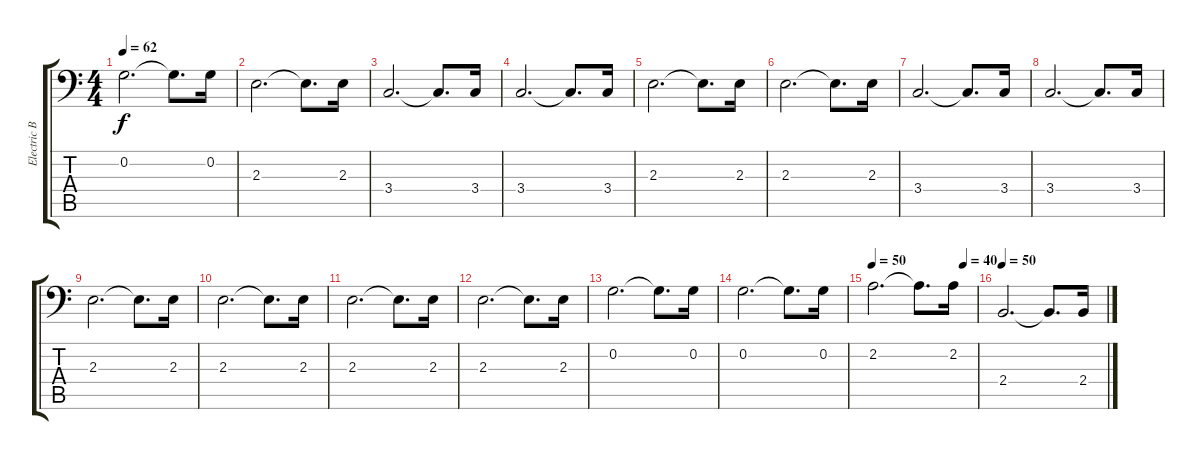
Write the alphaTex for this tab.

\track ("Electric Bass Guitar" "Electric B") {instrument electricbassfinger}
\staff {score tabs}
\tuning (C3 G2 D2 A1 E1 B0) {hide}
\ts (4 4)
\tempo 62
\clef f4
\ks c
0.2.2{d dy f} 0.2{t}.8{d} 0.2.16 |
2.3.2{d} 2.3{t}.8{d} 2.3.16 |
3.4.2{d} 3.4{t}.8{d} 3.4.16 |
3.4.2{d} 3.4{t}.8{d} 3.4.16 |
2.3.2{d} 2.3{t}.8{d} 2.3.16 |
2.3.2{d} 2.3{t}.8{d} 2.3.16 |
3.4.2{d} 3.4{t}.8{d} 3.4.16 |
3.4.2{d} 3.4{t}.8{d} 3.4.16 |
2.3.2{d} 2.3{t}.8{d} 2.3.16 |
2.3.2{d} 2.3{t}.8{d} 2.3.16 |
2.3.2{d} 2.3{t}.8{d} 2.3.16 |
2.3.2{d} 2.3{t}.8{d} 2.3.16 |
0.2.2{d} 0.2{t}.8{d} 0.2.16 |
0.2.2{d} 0.2{t}.8{d} 0.2.16 |
\tempo 50
\tempo (40 0.875)
2.2.2{d} 2.2{t}.8{d} 2.2.16 |
\tempo 50
2.4.2{d} 2.4{t}.8{d} 2.4.16
